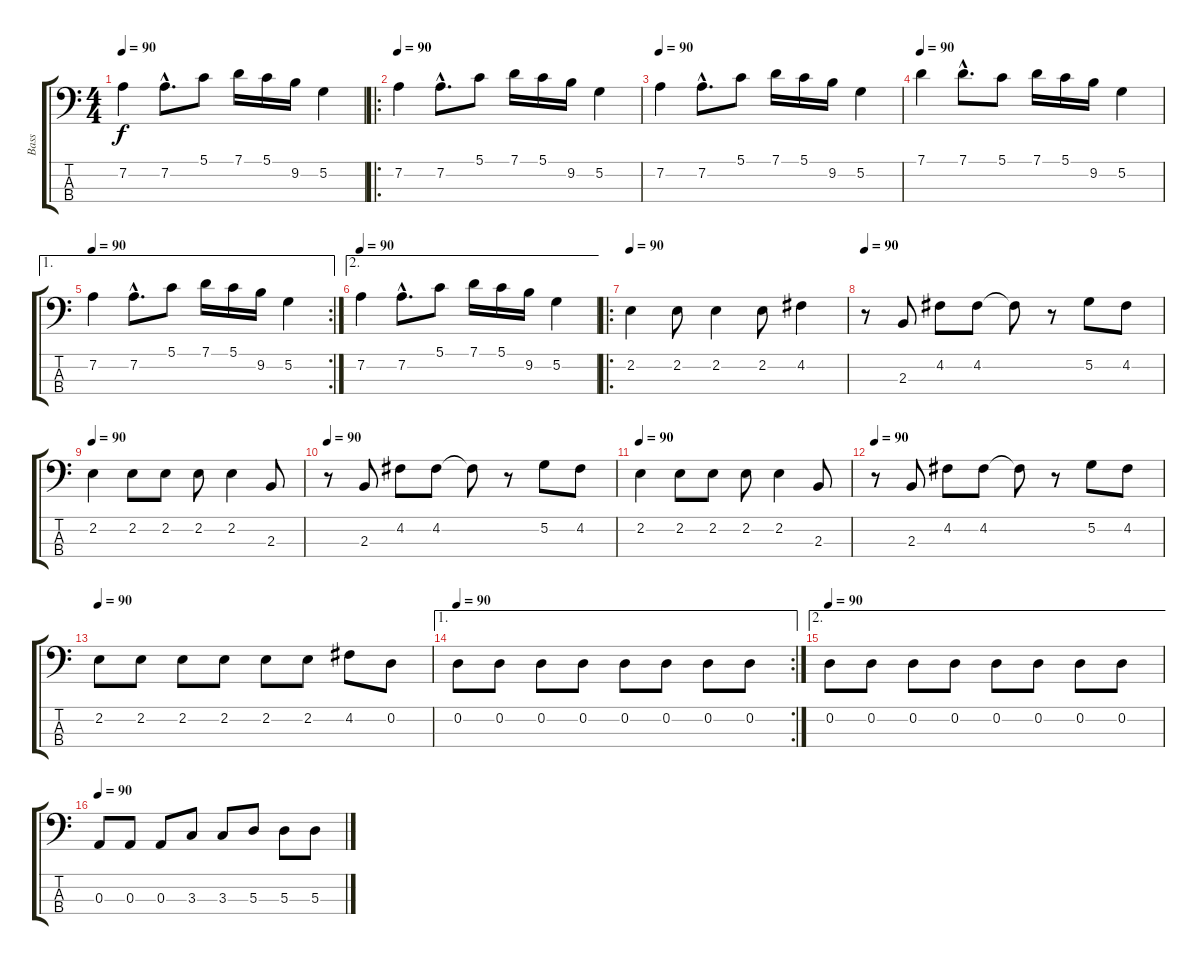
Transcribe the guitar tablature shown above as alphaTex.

\track ("Bass" "Bass") {instrument fretlessbass}
\staff {score tabs}
\tuning (G2 D2 A1 E1) {hide}
\ts (4 4)
\tempo 90
\clef f4
\ks c
7.2.4{dy f instrument electricbassfinger} 7.2{hac}.8{d} 5.1.8 7.1.16 5.1.16 9.2.16 5.2.4 |
\ro
\tempo 90
7.2.4{instrument electricbassfinger} 7.2{hac}.8{d} 5.1.8 7.1.16 5.1.16 9.2.16 5.2.4 |
\tempo 90
7.2.4{instrument electricbassfinger} 7.2{hac}.8{d} 5.1.8 7.1.16 5.1.16 9.2.16 5.2.4 |
\tempo 90
7.1.4{instrument electricbassfinger} 7.1{hac}.8{d} 5.1.8 7.1.16 5.1.16 9.2.16 5.2.4 |
\ae 1
\rc 2
\tempo 90
7.2.4{instrument electricbassfinger} 7.2{hac}.8{d} 5.1.8 7.1.16 5.1.16 9.2.16 5.2.4 |
\ae 2
\tempo 90
7.2.4{instrument electricbassfinger} 7.2{hac}.8{d} 5.1.8 7.1.16 5.1.16 9.2.16 5.2.4 |
\ro
\tempo 90
2.2.4{volume 10 instrument electricbassfinger} 2.2.8 2.2.4 2.2.8 4.2.4 |
\tempo 90
r.8 2.3.8{volume 10 instrument electricbassfinger} 4.2.8 4.2.8 4.2{t}.8 r.8 5.2.8 4.2.8 |
\tempo 90
2.2.4{volume 10 instrument electricbassfinger} 2.2.8 2.2.8 2.2.8 2.2.4 2.3.8 |
\tempo 90
r.8 2.3.8{volume 10 instrument electricbassfinger} 4.2.8 4.2.8 4.2{t}.8 r.8 5.2.8 4.2.8 |
\tempo 90
2.2.4{volume 10 instrument electricbassfinger} 2.2.8 2.2.8 2.2.8 2.2.4 2.3.8 |
\tempo 90
r.8 2.3.8{volume 10 instrument electricbassfinger} 4.2.8 4.2.8 4.2{t}.8 r.8 5.2.8 4.2.8 |
\tempo 90
2.2.8 2.2.8 2.2.8 2.2.8 2.2.8 2.2.8 4.2.8 0.2.8 |
\ae 1
\rc 2
\tempo 90
0.2.8{volume 10} 0.2.8 0.2.8 0.2.8 0.2.8 0.2.8 0.2.8 0.2.8 |
\ae 2
\tempo 90
0.2.8{volume 10} 0.2.8 0.2.8 0.2.8 0.2.8 0.2.8 0.2.8 0.2.8 |
\tempo 90
0.3.8{volume 10 instrument electricbassfinger} 0.3.8 0.3.8 3.3.8 3.3.8 5.3.8 5.3.8 5.3.8
